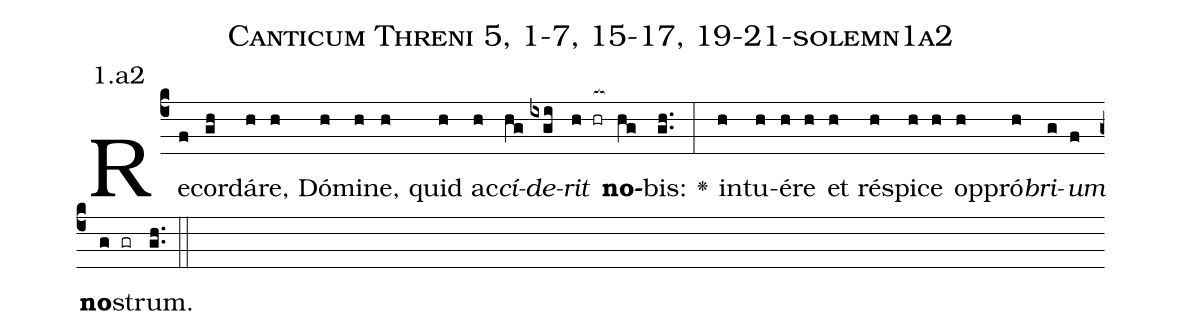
name: Canticum Threni 5, 1-7, 15-17, 19-21-solemn1a2;
annotation: 1.a2;
%%
(c4)Re(f)cor(gh)dá(h)re,(h) Dó(h)mi(h)ne,(h) quid(h) ac(h)<i>cí</i>(hg)<i>de</i>(ixgi)<i>rit</i>(h hr[ocb:1{]) <b>no</b>(hg[ocb:0}])bis:(gh..) <v>\greheightstar</v>(:) in(h)tu(h)é(h)re(h) et(h) ré(h)spi(h)ce(h) op(h)pró(h)<i>bri</i>(g)<i>um</i>(f) <b>no</b>(g gr)strum.(gh..) (::)


%E(h) u(h) o(g) u(f) a(g) e.(gh..) (::)
